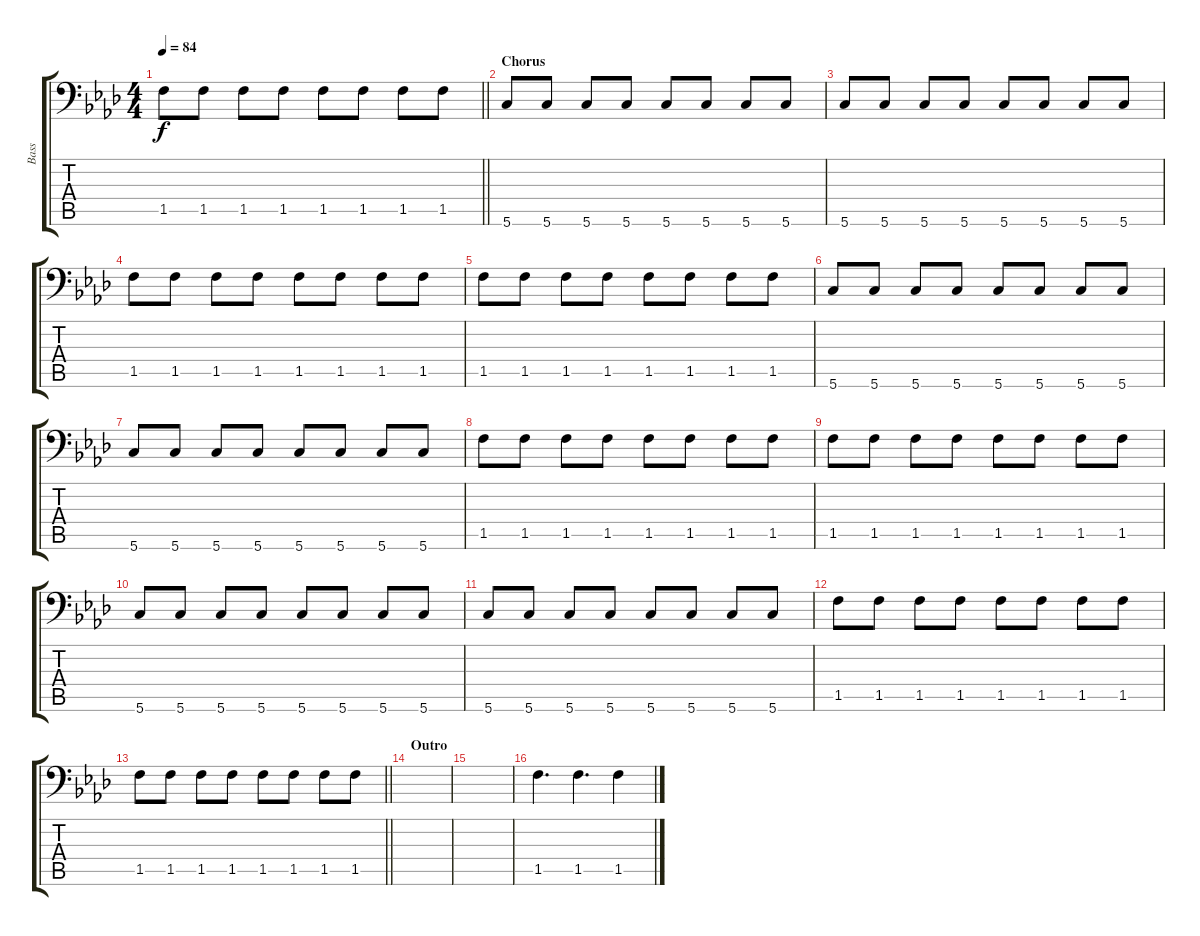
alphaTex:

\track ("Bass" "Bass") {instrument electricbassfinger}
\staff {score tabs}
\tuning (B2 A2 G2 Gb2 E2 G1) {hide}
\ts (4 4)
\tempo 84
\clef f4
\barLineRight lightlight
\ks ab
1.5.8{dy f} 1.5.8 1.5.8 1.5.8 1.5.8 1.5.8 1.5.8 1.5.8 |
\section ("" "Chorus")
5.6.8 5.6.8 5.6.8 5.6.8 5.6.8 5.6.8 5.6.8 5.6.8 |
5.6.8 5.6.8 5.6.8 5.6.8 5.6.8 5.6.8 5.6.8 5.6.8 |
1.5.8 1.5.8 1.5.8 1.5.8 1.5.8 1.5.8 1.5.8 1.5.8 |
1.5.8 1.5.8 1.5.8 1.5.8 1.5.8 1.5.8 1.5.8 1.5.8 |
5.6.8 5.6.8 5.6.8 5.6.8 5.6.8 5.6.8 5.6.8 5.6.8 |
5.6.8 5.6.8 5.6.8 5.6.8 5.6.8 5.6.8 5.6.8 5.6.8 |
1.5.8 1.5.8 1.5.8 1.5.8 1.5.8 1.5.8 1.5.8 1.5.8 |
1.5.8 1.5.8 1.5.8 1.5.8 1.5.8 1.5.8 1.5.8 1.5.8 |
5.6.8 5.6.8 5.6.8 5.6.8 5.6.8 5.6.8 5.6.8 5.6.8 |
5.6.8 5.6.8 5.6.8 5.6.8 5.6.8 5.6.8 5.6.8 5.6.8 |
1.5.8 1.5.8 1.5.8 1.5.8 1.5.8 1.5.8 1.5.8 1.5.8 |
\barLineRight lightlight
1.5.8 1.5.8 1.5.8 1.5.8 1.5.8 1.5.8 1.5.8 1.5.8 |
\section ("" "Outro")
|
|
1.5.4{d} 1.5.4{d} 1.5.4
